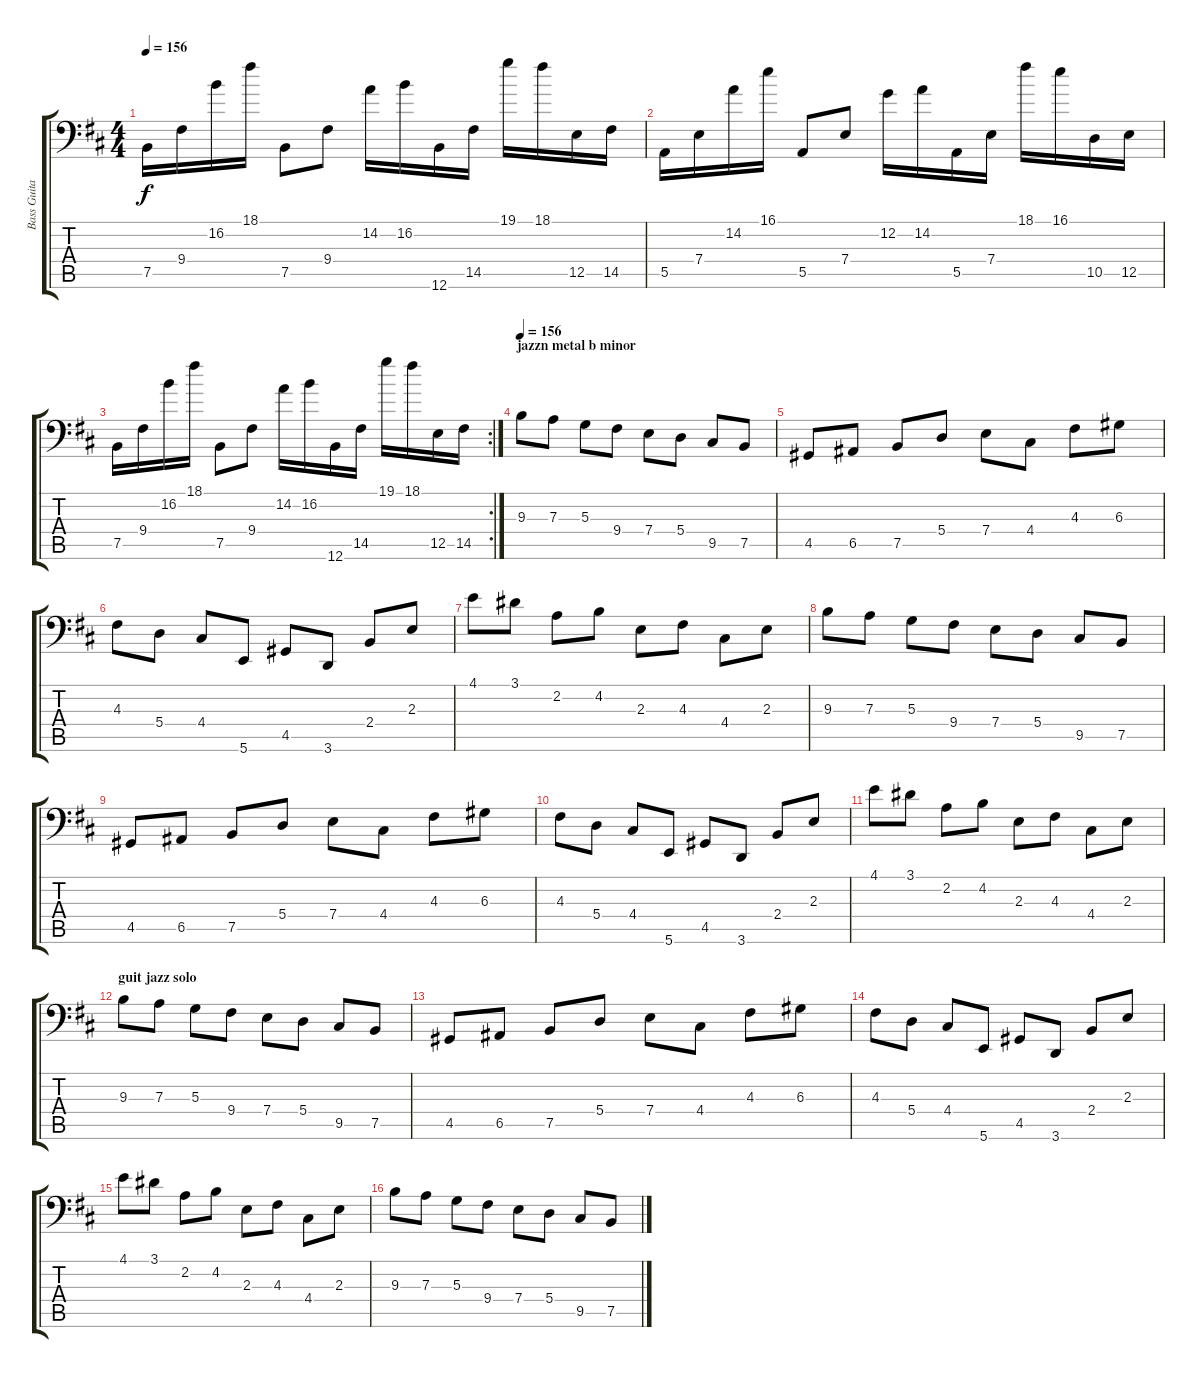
\track ("Bass Guitar" "Bass Guita") {instrument electricbassfinger}
\staff {score tabs}
\tuning (C3 G2 D2 A1 E1 B0) {hide}
\ts (4 4)
\tempo 156
\clef f4
\ks bminor
7.5.16{dy f} 9.4.16 16.2.16 18.1.16 7.5.8 9.4.8 14.2.16 16.2.16 12.6.16 14.5.16 19.1.16 18.1.16 12.5.16 14.5.16 |
5.5.16 7.4.16 14.2.16 16.1.16 5.5.8 7.4.8 12.2.16 14.2.16 5.5.16 7.4.16 18.1.16 16.1.16 10.5.16 12.5.16 |
\rc 2
7.5.16 9.4.16 16.2.16 18.1.16 7.5.8 9.4.8 14.2.16 16.2.16 12.6.16 14.5.16 19.1.16 18.1.16 12.5.16 14.5.16 |
\section ("" "jazzn metal b minor")
\tempo 156
9.3.8 7.3.8 5.3.8 9.4.8 7.4.8 5.4.8 9.5.8 7.5.8 |
4.5.8 6.5.8 7.5.8 5.4.8 7.4.8 4.4.8 4.3.8 6.3.8 |
4.3.8 5.4.8 4.4.8 5.6.8 4.5.8 3.6.8 2.4.8 2.3.8 |
4.1.8 3.1.8 2.2.8 4.2.8 2.3.8 4.3.8 4.4.8 2.3.8 |
9.3.8 7.3.8 5.3.8 9.4.8 7.4.8 5.4.8 9.5.8 7.5.8 |
4.5.8 6.5.8 7.5.8 5.4.8 7.4.8 4.4.8 4.3.8 6.3.8 |
4.3.8 5.4.8 4.4.8 5.6.8 4.5.8 3.6.8 2.4.8 2.3.8 |
4.1.8 3.1.8 2.2.8 4.2.8 2.3.8 4.3.8 4.4.8 2.3.8 |
\section ("" "guit jazz solo")
9.3.8 7.3.8 5.3.8 9.4.8 7.4.8 5.4.8 9.5.8 7.5.8 |
4.5.8 6.5.8 7.5.8 5.4.8 7.4.8 4.4.8 4.3.8 6.3.8 |
4.3.8 5.4.8 4.4.8 5.6.8 4.5.8 3.6.8 2.4.8 2.3.8 |
4.1.8 3.1.8 2.2.8 4.2.8 2.3.8 4.3.8 4.4.8 2.3.8 |
9.3.8 7.3.8 5.3.8 9.4.8 7.4.8 5.4.8 9.5.8 7.5.8
